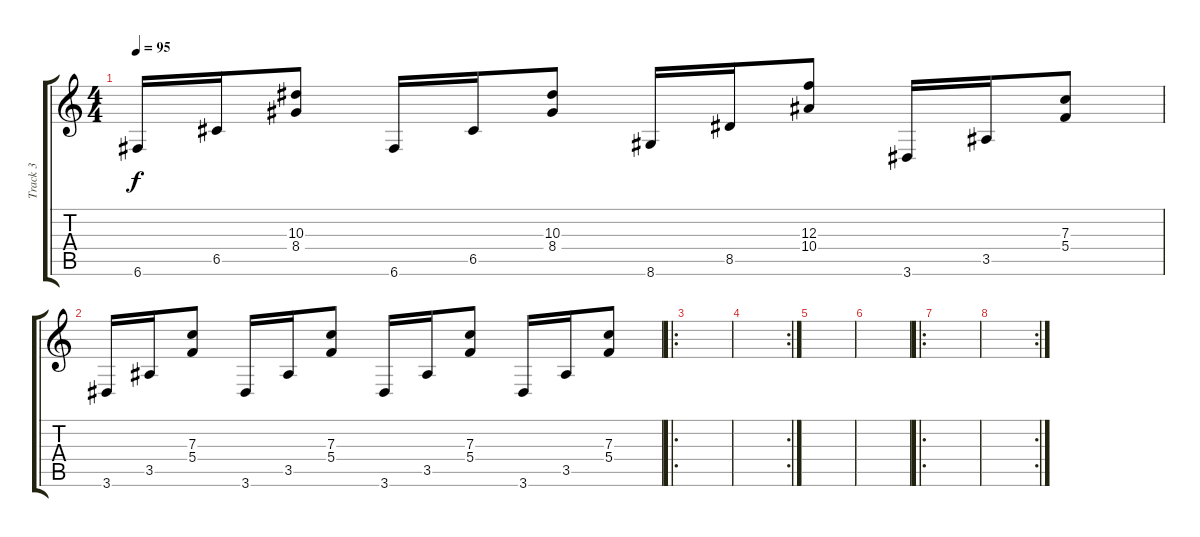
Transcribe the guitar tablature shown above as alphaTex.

\track ("Track 3" "Track 3") {instrument electricguitarclean}
\staff {score tabs}
\tuning (D4 A3 F3 C3 G2 C2) {hide}
\ts (4 4)
\tempo 95
\clef g2
\ks c
6.6.16{dy f} 6.5.16 (10.3 8.4).8 6.6.16 6.5.16 (10.3 8.4).8 8.6.16 8.5.16 (12.3 10.4).8 3.6.16 3.5.16 (7.3 5.4).8 |
3.6.16 3.5.16 (7.3 5.4).8 3.6.16 3.5.16 (7.3 5.4).8 3.6.16 3.5.16 (7.3 5.4).8 3.6.16 3.5.16 (7.3 5.4).8 |
\ro
|
\rc 2
|
|
|
\ro
|
\rc 2
